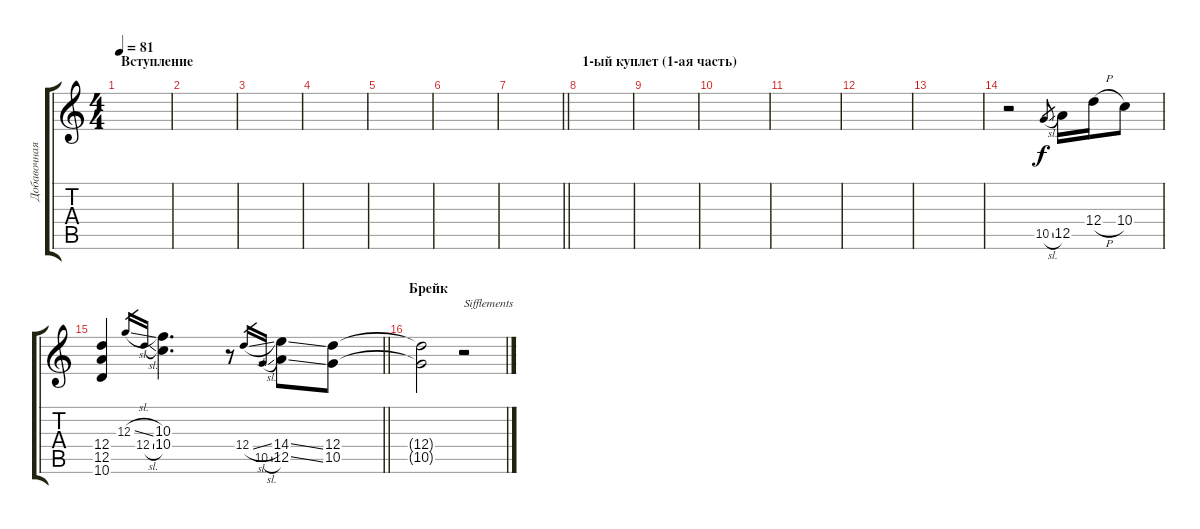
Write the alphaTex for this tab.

\track ("Добавочная" "Добавочная") {instrument acousticguitarsteel}
\staff {score tabs}
\tuning (E4 B3 G3 D3 A2 E2) {hide}
\ts (4 4)
\section ("" "Вступление")
\tempo 81
\clef g2
\ks c
|
|
|
|
|
|
\barLineRight lightlight
|
\section ("" "1-ый куплет (1-ая часть)")
|
|
|
|
|
|
r.2 10.5{sl}.8{gr} 12.5.16 12.4{h}.16 10.4.8 |
\barLineRight lightlight
(12.4 12.5 10.6).4 12.3{sl}.16{gr} 12.4{sl}.16{gr} (10.3 10.4).4{d} r.8 12.4{sl}.16{gr} 10.5{sl}.16{gr} (14.4{ss} 12.5{ss}).8 (12.4 10.5).8 |
\section ("" "Брейк")
(12.4{t} 10.5{t}).2 r.2{txt "Sifflements"}
